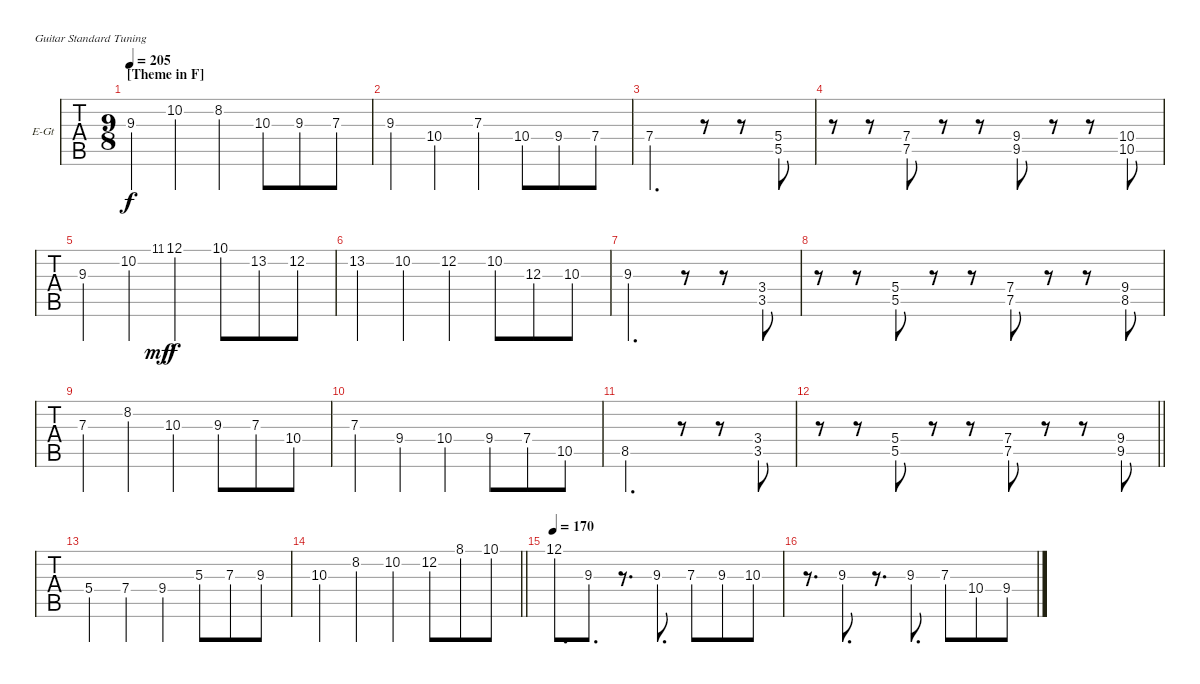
\bracketExtendMode nobrackets
\firstSystemTrackNameOrientation horizontal
\otherSystemsTrackNameOrientation horizontal
\track ("Stimme 1" "E-Gt") {instrument distortionguitar}
\staff {tabs}
\tuning (E4 B3 G3 D3 A2 E2)
\ts (9 8)
\section ("" "[Theme in F]")
\tempo 205
\clef g2
\ks c
9.3.4{dy f} 10.2.4 8.2.4 10.3{st}.8 9.3{st}.8 7.3{st}.8 |
9.3.4 10.4.4 7.3.4 10.4{st}.8 9.4{st}.8 7.4{st}.8 |
7.4.2{d} r.8 r.8 (5.4 5.5).8 |
r.8 r.8 (7.4 7.5).8 r.8 r.8 (9.4 9.5).8 r.8 r.8 (10.4 10.5).8 |
9.3.4 10.2.4 11.1.8{gr dy mf} 12.1.4{dy f} 10.1{st}.8 13.2{st}.8 12.2{st}.8 |
13.2.4 10.2.4 12.2.4 10.2{st}.8 12.3.8 10.3.8 |
9.3.2{d} r.8 r.8 (3.4 3.5).8 |
r.8 r.8 (5.4 5.5).8 r.8 r.8 (7.4 7.5).8 r.8 r.8 (9.4 8.5).8 |
7.3.4 8.2.4 10.3.4 9.3.8 7.3.8 10.4.8 |
7.3.4 9.4.4 10.4.4 9.4.8 7.4.8 10.5.8 |
8.5.2{d} r.8 r.8 (3.4 3.5).8 |
\barLineRight lightlight
r.8 r.8 (5.4 5.5).8 r.8 r.8 (7.4 7.5).8 r.8 r.8 (9.4 9.5).8 |
5.4.4 7.4.4 9.4.4 5.3{st}.8 7.3{st}.8 9.3{st}.8 |
\barLineRight lightlight
10.3.4 8.2.4 10.2.4 12.2{st}.8 8.1{st}.8 10.1{st}.8 |
\tempo 170
12.1.8{d} 9.3.8{d} r.8{d} 9.3.8{d} 7.3.8 9.3.8 10.3.8 |
r.8{d} 9.3.8{d} r.8{d} 9.3.8{d} 7.3.8 10.4.8 9.4.8
